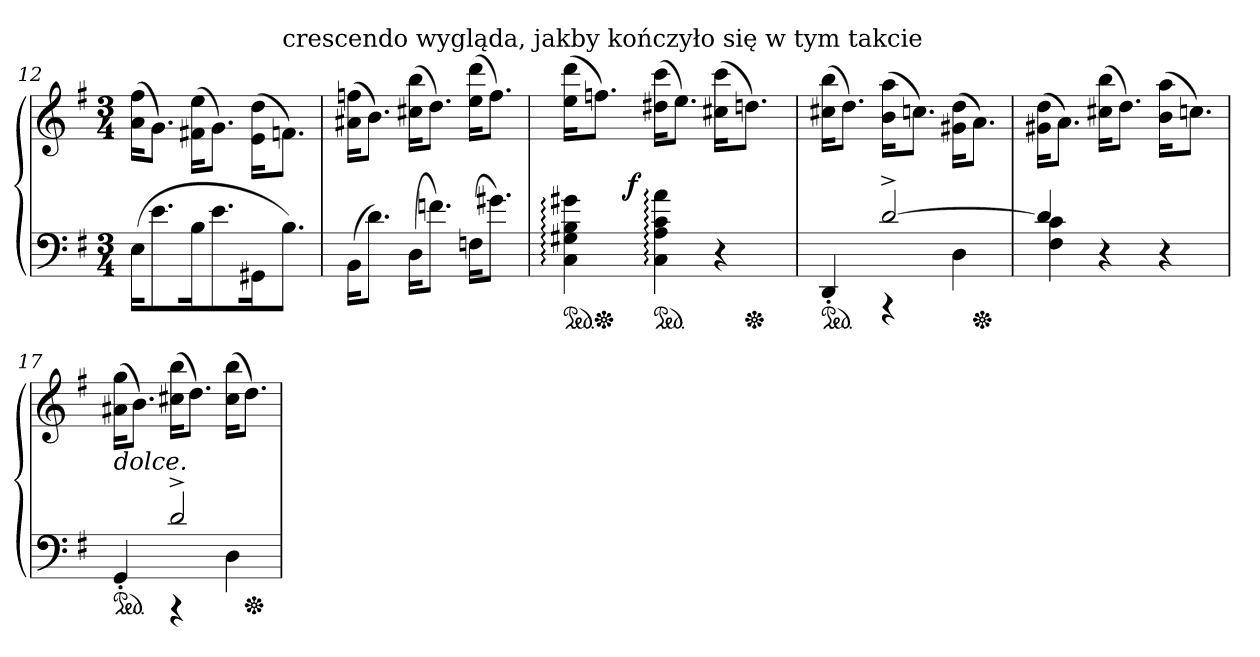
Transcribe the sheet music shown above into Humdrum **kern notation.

**kern	**kern	**dynam
*part1	*part1	*part1
*staff2	*staff1	*staff1/2
*clefF4	*clefG2	*
*k[f#]	*k[f#]	*
*M3/4	*M3/4	*
=12	=12	=12
(16EKL	(16a\ 16ff#\KL	.
8.e	8.gJ)	.
16BK	(16f#X\ 16ee\KL	.
8.e	8.gJ)	.
16GG#XK	(16e\ 16dd\KL	.
!	!LO:TX:a:t=crescendo wygląda, jakby kończyło się w tym takcie	!
8.BJ)	8.fnJ)	.
=13	=13	=13
(16BBKL	(16a#X 16ffnKL	.
8.dJ)	8.bJ)	.
(16DKL	(16cc#X 16bbKL	.
8.fnJ)	8.ddJ)	.
(16FnKL	(16ee 16dddKL	.
8.g#XJ)	8.ffJ)	.
=14	=14	=14
*	*^	*
*ped	*	*	*
4C: 4G#X: 4B: 4g#X:	(16ee 16dddKL	8ryy	.
*Xped	*	*	*
.	8.ffnJ)	.	.
.	.	32ryy	.
.	.	2ryy	f
*ped	*	*	*
4C: 4A: 4c: 4a:	(16dd#X 16cccKL	.	.
.	8.eeJ)	.	.
4r	(16cc#X 16cccKL	.	.
*Xped	*	*	*
.	8.ddnJ)	.	.
.	.	16.ryy	.
*	*v	*v	*
=15	=15	=15
*^	*	*
*ped	*	*	*
4rcyy	4DD'/	(16cc#X 16bbKL	.
.	.	8.ddJ)	.
[2d^<	4rAAA	(16b 16aaKL	.
.	.	8.ccnJ)	.
.	4D	(16g#X\ 16dd\KL	.
*Xped	*	*	*
.	.	8.aJ)	.
=16	=16	=16	=16
4d]	4F# 4c	(16g#X\ 16dd\KL	.
.	.	8.aJ)	.
4reyy	4r	(16cc#X 16bbKL	.
.	.	8.ddJ)	.
4reyy	4r	(16b 16aaKL	.
.	.	8.ccnJ)	.
=17	=17	=17	=17
!	!	!LO:TX:b:i:t=dolce.	!
*ped	*	*	*
4reyy	4GG'/	(16a#X 16ggKL	.
.	.	8.bJ)	.
2d^<	4rAAA	(16cc#X 16bbKL	.
.	.	8.ddJ)	.
.	4D	(16cc# 16bbKL	.
*Xped	*	*	*
.	.	8.ddJ)	.
*v	*v	*	*
=	=	=
*-	*-	*-
